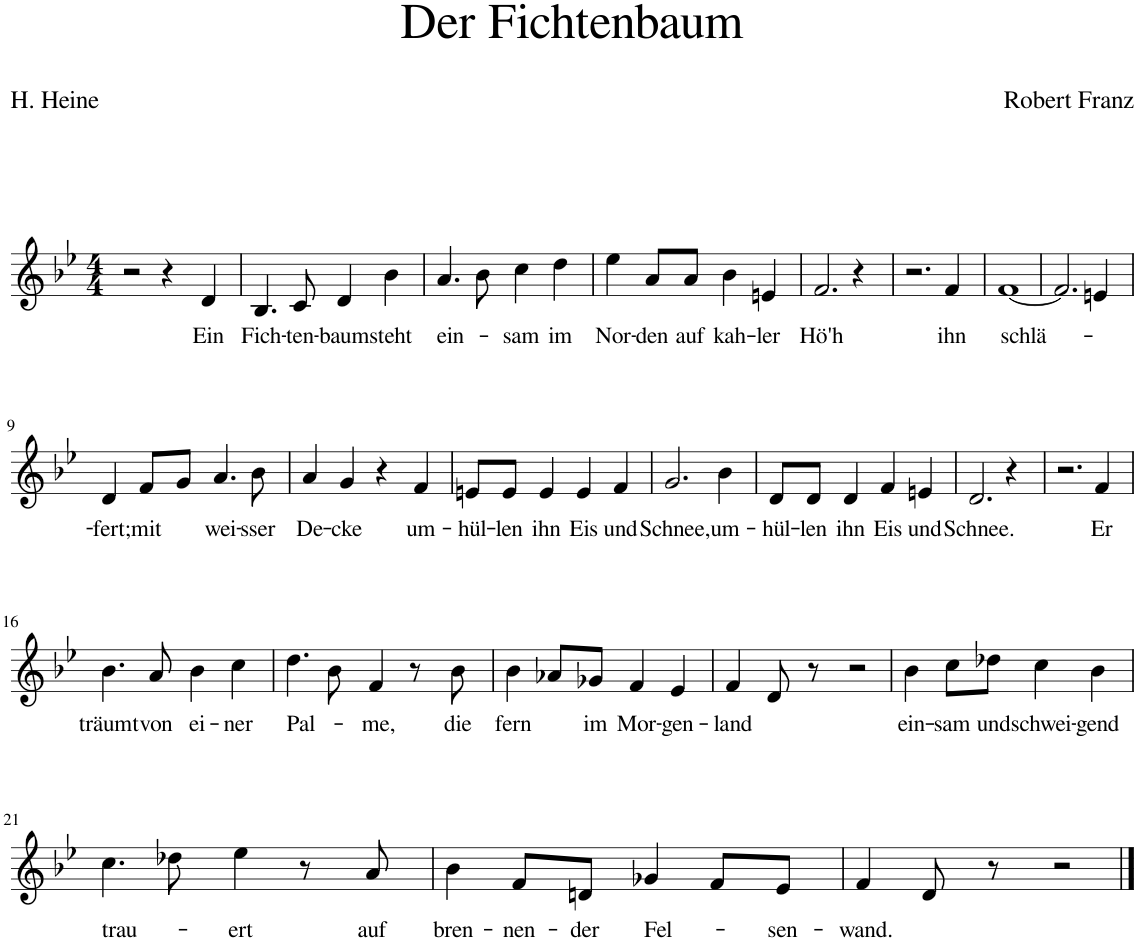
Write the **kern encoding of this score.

**kern	**text
*part1	*part1
*staff1	*staff1
*I"Piano	*
*I'Pno	*
*clefG2	*
*k[b-e-]	*
*M4/4	*
=1	=1
2r	.
4r	.
!	!LO:LY:b
4d/	Ein
=2	=2
!	!LO:LY:b
4.B-/	Fich-
!	!LO:LY:b
8c/	-ten-
!	!LO:LY:b
4d/	-baum
!	!LO:LY:b
4b-\	steht
=3	=3
!	!LO:LY:b
4.a/	ein-
8b-\	.
!	!LO:LY:b
4cc\	-sam
!	!LO:LY:b
4dd\	im
=4	=4
!	!LO:LY:b
4ee-\	Nor-
!	!LO:LY:b
8a/L	-den
!	!LO:LY:b
8a/J	auf
!	!LO:LY:b
4b-\	kah-
!	!LO:LY:b
4en/	-ler
=5	=5
!	!LO:LY:b
2.f/	Hö'h
4r	.
=6	=6
2.r	.
!	!LO:LY:b
4f/	ihn
=7	=7
!	!LO:LY:b
[1f	schlä-
=8	=8
2.f/]	.
4en/	.
!!LO:LB:g=z
=9	=9
!	!LO:LY:b
4d/	-fert;
!	!LO:LY:b
8f/L	mit
8g/J	.
!	!LO:LY:b
4.a/	wei-
!	!LO:LY:b
8b-\	-sser
=10	=10
!	!LO:LY:b
4a/	De-
!	!LO:LY:b
4g/	-cke
4r	.
!	!LO:LY:b
4f/	um-
=11	=11
!	!LO:LY:b
8en/L	-hül-
!	!LO:LY:b
8e/J	-len
!	!LO:LY:b
4e/	ihn
!	!LO:LY:b
4e/	Eis
!	!LO:LY:b
4f/	und
=12	=12
!	!LO:LY:b
2.g/	Schnee,
!	!LO:LY:b
4b-\	um-
=13	=13
!	!LO:LY:b
8d/L	hül-
!	!LO:LY:b
8d/J	-len
!	!LO:LY:b
4d/	ihn
!	!LO:LY:b
4f/	Eis
!	!LO:LY:b
4en/	und
=14	=14
!	!LO:LY:b
2.d/	Schnee.
4r	.
=15	=15
2.r	.
!	!LO:LY:b
4f/	Er
!!LO:LB:g=z
=16	=16
!	!LO:LY:b
4.b-\	träumt
!	!LO:LY:b
8a/	von
!	!LO:LY:b
4b-\	ei-
!	!LO:LY:b
4cc\	-ner
=17	=17
!	!LO:LY:b
4.dd\	Pal-
8b-\	.
!	!LO:LY:b
4f/	-me,
8r	.
!	!LO:LY:b
8b-\	die
=18	=18
!	!LO:LY:b
4b-\	fern
8a-X/L	.
!	!LO:LY:b
8g-X/J	im
!	!LO:LY:b
4f/	Mor-
!	!LO:LY:b
4e-/	-gen-
=19	=19
!	!LO:LY:b
4f/	-land
8d/	.
8r	.
2r	.
=20	=20
!	!LO:LY:b
4b-\	ein-
!	!LO:LY:b
8cc\L	-sam
!	!LO:LY:b
8dd-X\J	und
!	!LO:LY:b
4cc\	schwei-
!	!LO:LY:b
4b-\	-gend
!!LO:LB:g=z
=21	=21
!	!LO:LY:b
4.cc\	trau-
8dd-X\	.
!	!LO:LY:b
4ee-\	-ert
8r	.
!	!LO:LY:b
8a/	auf
=22	=22
!	!LO:LY:b
4b-\	bren-
!	!LO:LY:b
8f/L	-nen-
!	!LO:LY:b
8dn/J	-der
!	!LO:LY:b
4g-X/	Fel-
8f/L	.
!	!LO:LY:b
8e-/J	-sen-
=23	=23
!	!LO:LY:b
4f/	-wand.
8d/	.
8r	.
2r	.
==	==
*-	*-
